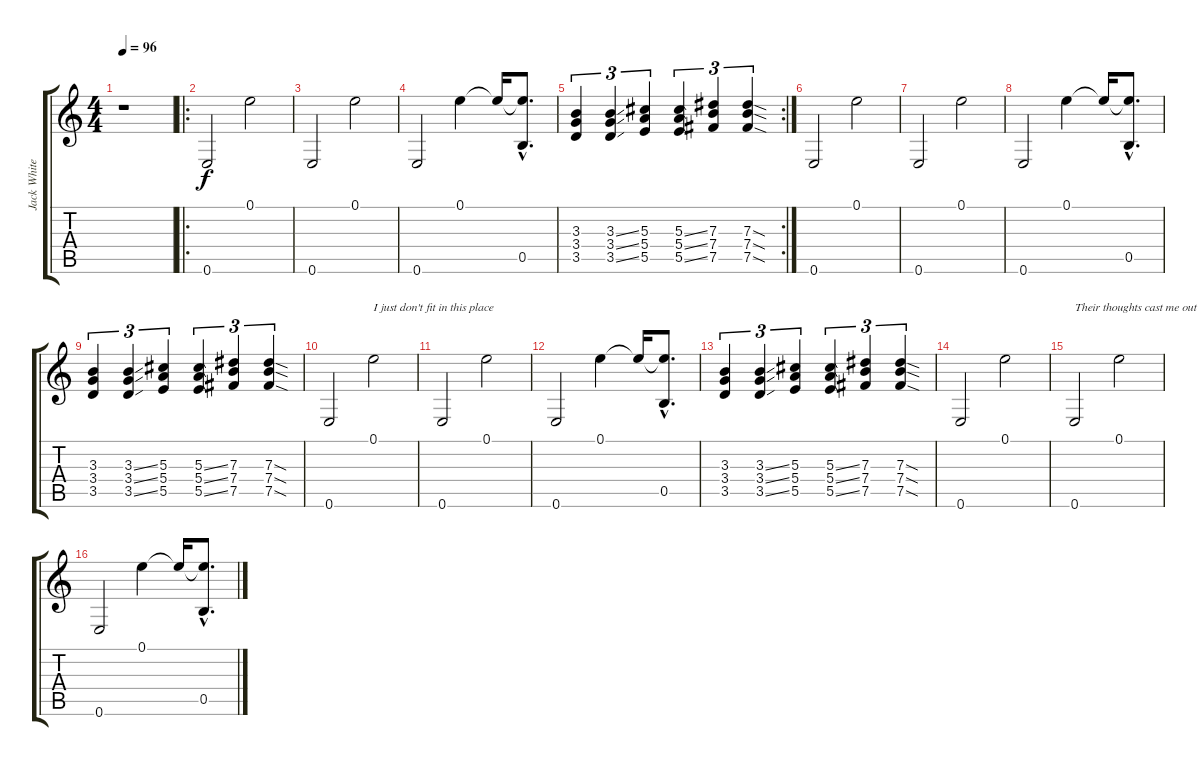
\track ("Jack White" "Jack White") {instrument electricguitarmuted}
\staff {score tabs}
\tuning (E4 B3 Ab3 E3 B2 E2) {hide}
\ts (4 4)
\tempo 96
\clef g2
\ks c
r.1{dy f instrument electricguitarmuted} |
\ro
0.6.2 0.1.2 |
0.6.2 0.1.2 |
0.6.2 0.1.4 0.1{t}.16 (0.1{hac t} 0.5{hac}).8{d} |
\rc 2
(3.3 3.4 3.5).4{tu (3 2)} (3.3{ss} 3.4{ss} 3.5{ss}).4{tu (3 2)} (5.3 5.4 5.5).4{tu (3 2)} (5.3{ss} 5.4{ss} 5.5{ss}).4{tu (3 2)} (7.3 7.4 7.5).4{tu (3 2)} (7.3{sod} 7.4{sod} 7.5{sod}).4{tu (3 2)} |
0.6.2 0.1.2 |
0.6.2 0.1.2 |
0.6.2 0.1.4 0.1{t}.16 (0.1{hac t} 0.5{hac}).8{d} |
(3.3 3.4 3.5).4{tu (3 2)} (3.3{ss} 3.4{ss} 3.5{ss}).4{tu (3 2)} (5.3 5.4 5.5).4{tu (3 2)} (5.3{ss} 5.4{ss} 5.5{ss}).4{tu (3 2)} (7.3 7.4 7.5).4{tu (3 2)} (7.3{sod} 7.4{sod} 7.5{sod}).4{tu (3 2)} |
0.6.2 0.1.2{txt "I just don't fit in this place"} |
0.6.2 0.1.2 |
0.6.2 0.1.4 0.1{t}.16 (0.1{hac t} 0.5{hac}).8{d} |
(3.3 3.4 3.5).4{tu (3 2)} (3.3{ss} 3.4{ss} 3.5{ss}).4{tu (3 2)} (5.3 5.4 5.5).4{tu (3 2)} (5.3{ss} 5.4{ss} 5.5{ss}).4{tu (3 2)} (7.3 7.4 7.5).4{tu (3 2)} (7.3{sod} 7.4{sod} 7.5{sod}).4{tu (3 2)} |
0.6.2 0.1.2 |
0.6.2{txt "Their thoughts cast me out of here"} 0.1.2 |
0.6.2 0.1.4 0.1{t}.16 (0.1{hac t} 0.5{hac}).8{d}
